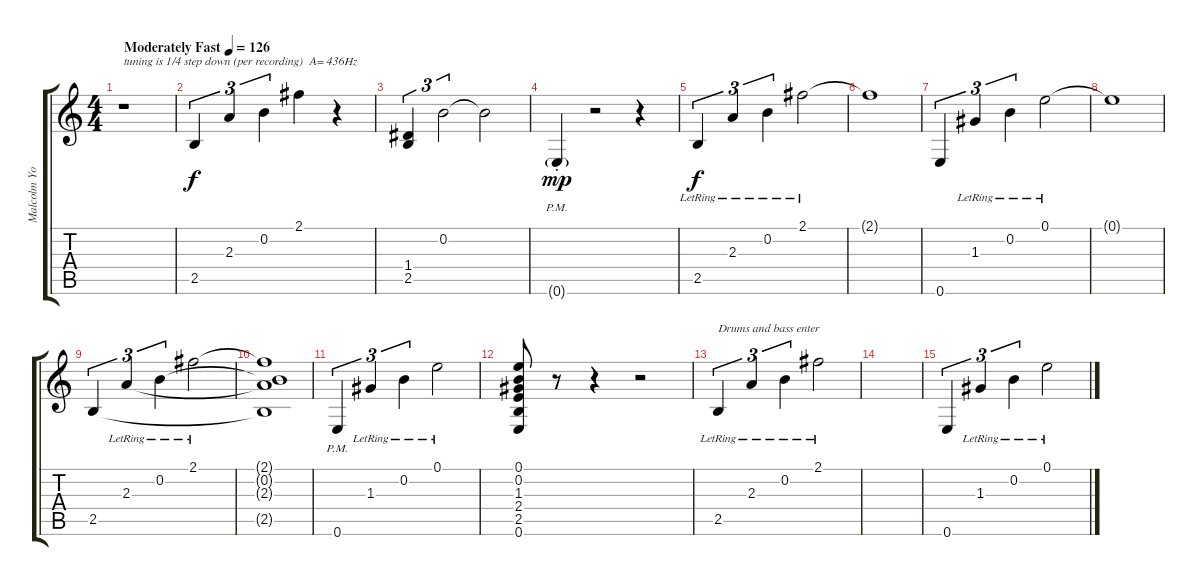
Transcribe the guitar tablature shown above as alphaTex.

\track ("Malcolm Young" "Malcolm Yo") {instrument overdrivenguitar}
\staff {score tabs}
\tuning (E4 B3 G3 D3 A2 E2) {hide}
\ts (4 4)
\tempo (126 "Moderately Fast")
\clef g2
\ks c
r.1{txt "tuning is 1/4 step down (per recording)  A= 436Hz" dy f instrument overdrivenguitar} |
2.5.4{tu (3 2) balance 0} 2.3.4{tu (3 2)} 0.2.4{tu (3 2)} 2.1.4 r.4 |
(1.4 2.5).4{tu (3 2)} 0.2.2{tu (3 2)} 0.2{t}.2 |
0.6{g pm st}.4{dy mp} r.2 r.4 |
2.5{lr}.4{tu (3 2) dy f} 2.3{lr}.4{tu (3 2)} 0.2{lr}.4{tu (3 2)} 2.1{lr}.2 |
2.1{t}.1 |
0.6.4{tu (3 2)} 1.3{lr}.4{tu (3 2)} 0.2{lr}.4{tu (3 2)} 0.1{lr}.2 |
0.1{t}.1 |
2.5.4{tu (3 2)} 2.3{lr}.4{tu (3 2)} 0.2{lr}.4{tu (3 2)} 2.1{lr}.2 |
(2.1{t} 0.2{t} 2.3{t} 2.5{t}).1 |
0.6{pm}.4{tu (3 2)} 1.3{lr}.4{tu (3 2)} 0.2{lr}.4{tu (3 2)} 0.1{lr}.2 |
(0.1 0.2 1.3 2.4 2.5 0.6).8 r.8 r.4 r.2 |
2.5{lr}.4{tu (3 2) txt "Drums and bass enter"} 2.3{lr}.4{tu (3 2)} 0.2{lr}.4{tu (3 2)} 2.1{lr}.2 |
|
0.6.4{tu (3 2)} 1.3{lr}.4{tu (3 2)} 0.2{lr}.4{tu (3 2)} 0.1{lr}.2
